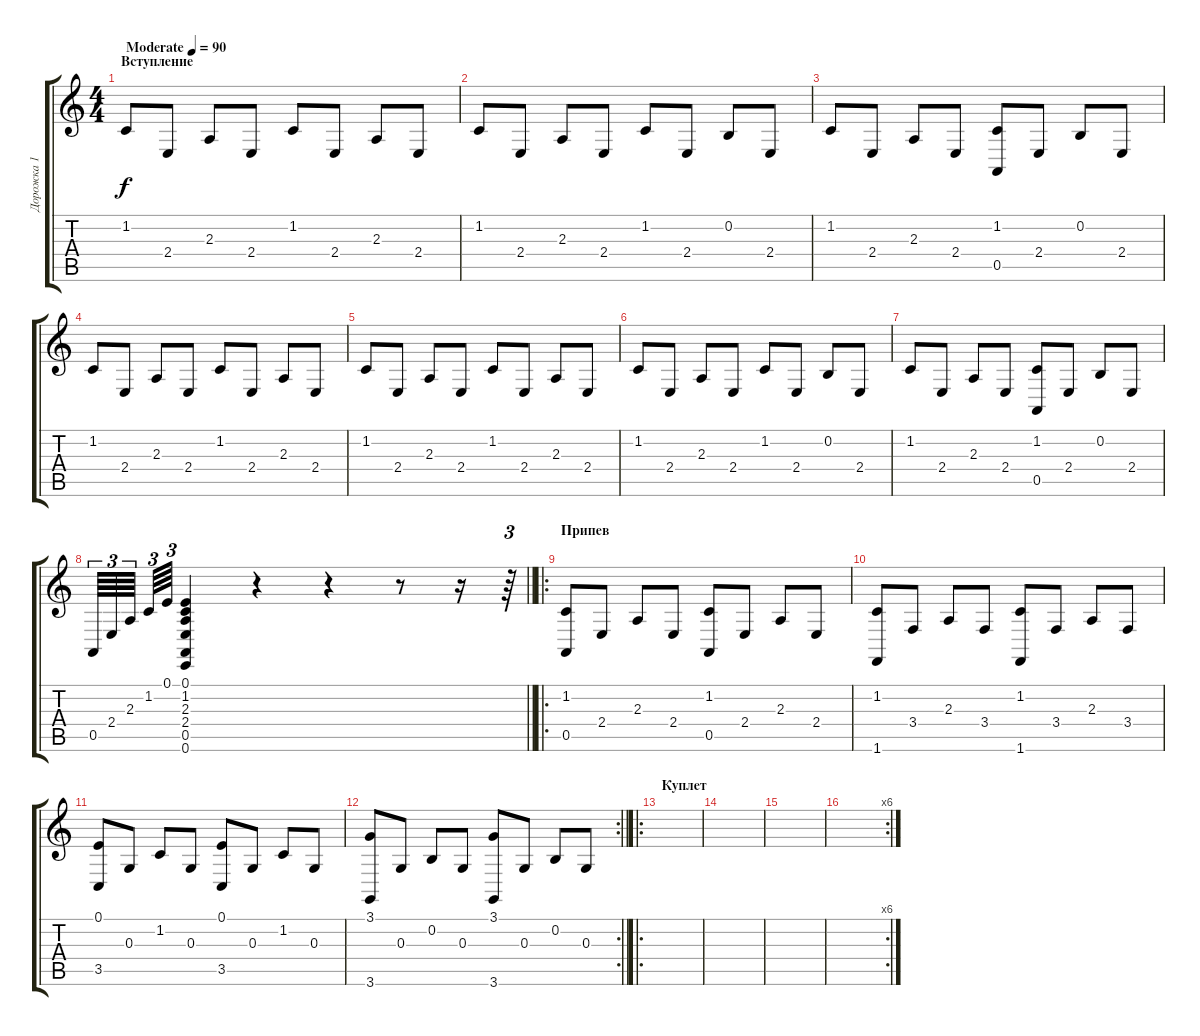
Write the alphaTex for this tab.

\track ("Дорожка 1" "Дорожка 1") {instrument brightacousticpiano}
\staff {score tabs}
\tuning (E4 B3 G3 D3 A2 E2) {hide}
\ts (4 4)
\section ("" "Вступление")
\tempo (90 "Moderate")
\clef g2
\ks c
1.2.8{dy f instrument brightacousticpiano} 2.4.8 2.3.8 2.4.8 1.2.8 2.4.8 2.3.8 2.4.8 |
1.2.8 2.4.8 2.3.8 2.4.8 1.2.8 2.4.8 0.2.8 2.4.8 |
1.2.8 2.4.8 2.3.8 2.4.8 (1.2 0.5).8 2.4.8 0.2.8 2.4.8 |
1.2.8 2.4.8 2.3.8 2.4.8 1.2.8 2.4.8 2.3.8 2.4.8 |
1.2.8 2.4.8 2.3.8 2.4.8 1.2.8 2.4.8 2.3.8 2.4.8 |
1.2.8 2.4.8 2.3.8 2.4.8 1.2.8 2.4.8 0.2.8 2.4.8 |
1.2.8 2.4.8 2.3.8 2.4.8 (1.2 0.5).8 2.4.8 0.2.8 2.4.8 |
\barLineRight lightlight
0.5.64{tu (3 2)} 2.4.64{tu (3 2)} 2.3.64{tu (3 2) beam splitsecondary} 1.2.64{tu (3 2)} 0.1.64{tu (3 2)} (0.1 1.2 2.3 2.4 0.5 0.6).4 r.4 r.4 r.8 r.16 r.64{tu (3 2)} |
\ro
\section ("" "Припев")
(1.2 0.5).8 2.4.8 2.3.8 2.4.8 (1.2 0.5).8 2.4.8 2.3.8 2.4.8 |
(1.2 1.6).8 3.4.8 2.3.8 3.4.8 (1.2 1.6).8 3.4.8 2.3.8 3.4.8 |
(0.1 3.5).8 0.3.8 1.2.8 0.3.8 (0.1 3.5).8 0.3.8 1.2.8 0.3.8 |
\rc 2
\barLineRight lightlight
(3.1 3.6).8 0.3.8 0.2.8 0.3.8 (3.1 3.6).8 0.3.8 0.2.8 0.3.8 |
\ro
\section ("" "Куплет")
|
|
|
\rc 6
